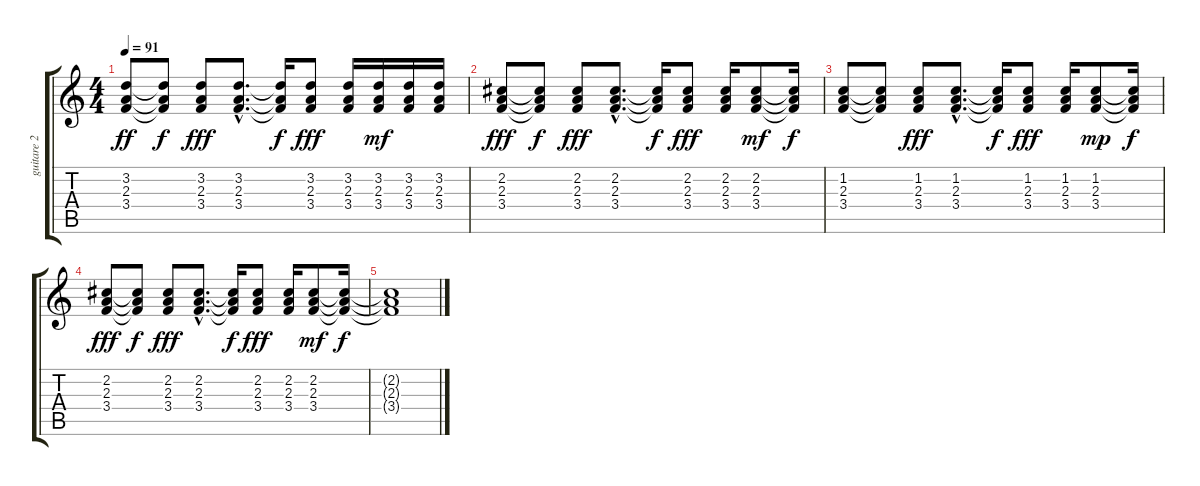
\track ("guitare 2" "guitare 2") {instrument acousticguitarsteel}
\staff {score tabs}
\tuning (E4 B3 G3 D3 A2 E2) {hide}
\ts (4 4)
\tempo 91
\clef g2
\ks c
(3.2 2.3 3.4).8{dy ff} (3.2{t} 2.3{t} 3.4{t}).8{dy f} (3.2 2.3 3.4).8{dy fff} (3.2{hac} 2.3{hac} 3.4{hac}).8{d} (3.2{t} 2.3{t} 3.4{t}).16{dy f} (3.2 2.3 3.4).8{dy fff} (3.2 2.3 3.4).16 (3.2 2.3 3.4).16{dy mf} (3.2 2.3 3.4).16{volume 12} (3.2 2.3 3.4).16 |
(2.2 2.3 3.4).8{dy fff} (2.2{t} 2.3{t} 3.4{t}).8{dy f} (2.2 2.3 3.4).8{dy fff} (2.2{hac} 2.3{hac} 3.4{hac}).8{d} (2.2{t} 2.3{t} 3.4{t}).16{dy f} (2.2 2.3 3.4).8{dy fff} (2.2 2.3 3.4).16 (2.2 2.3 3.4).8{dy mf} (2.2{t} 2.3{t} 3.4{t}).16{dy f} |
(1.2 2.3 3.4).8{volume 2} (1.2{t} 2.3{t} 3.4{t}).8 (1.2 2.3 3.4).8{dy fff volume 0} (1.2{hac} 2.3{hac} 3.4{hac}).8{d volume 0} (1.2{t} 2.3{t} 3.4{t}).16{dy f} (1.2 2.3 3.4).8{dy fff} (1.2 2.3 3.4).16 (1.2 2.3 3.4).8{dy mp} (1.2{t} 2.3{t} 3.4{t}).16{dy f} |
(2.2 2.3 3.4).8{dy fff} (2.2{t} 2.3{t} 3.4{t}).8{dy f} (2.2 2.3 3.4).8{dy fff} (2.2{hac} 2.3{hac} 3.4{hac}).8{d} (2.2{t} 2.3{t} 3.4{t}).16{dy f} (2.2 2.3 3.4).8{dy fff} (2.2 2.3 3.4).16 (2.2 2.3 3.4).8{dy mf} (2.2{t} 2.3{t} 3.4{t}).16{dy f} |
(2.2{t} 2.3{t} 3.4{t}).1
